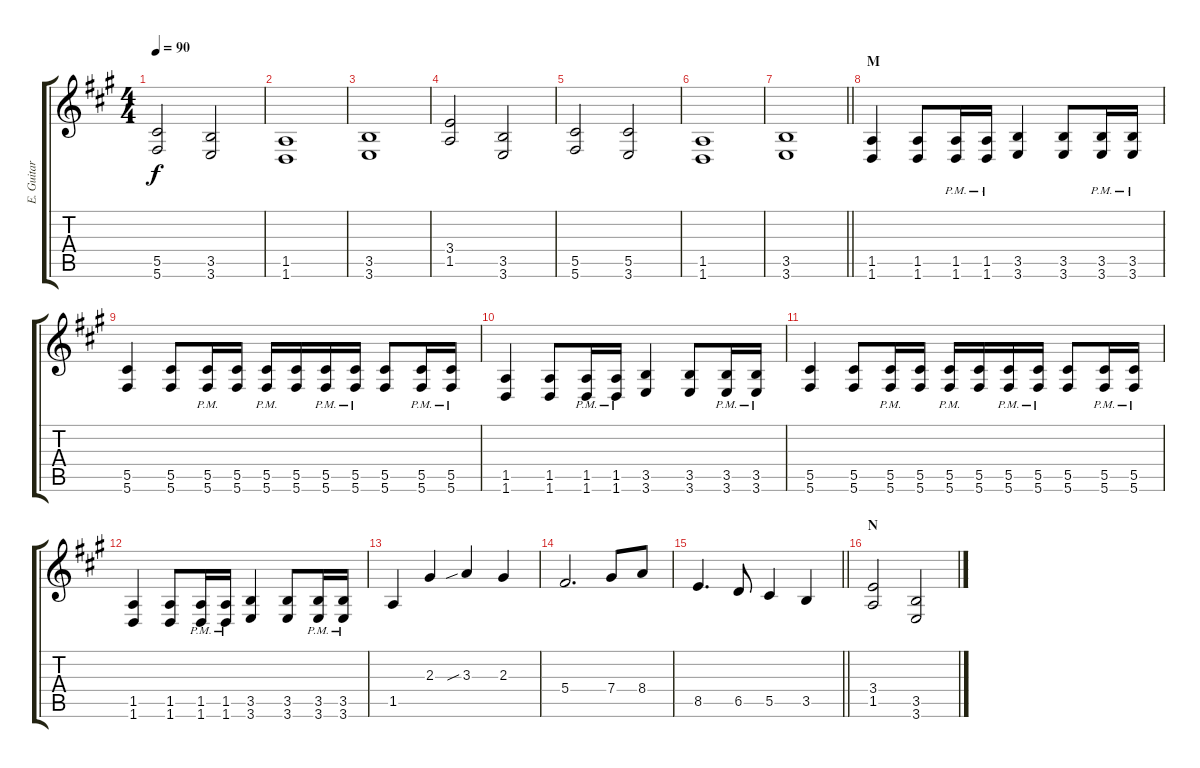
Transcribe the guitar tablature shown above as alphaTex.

\track ("E. Guitar I" "E. Guitar ") {instrument overdrivenguitar}
\staff {score tabs}
\tuning (Eb4 Bb3 Gb3 Db3 Ab2 Db2) {hide}
\ts (4 4)
\tempo 90
\clef g2
\ks a
(5.5 5.6).2{dy f} (3.5 3.6).2 |
(1.5 1.6).1 |
(3.5 3.6).1 |
(3.4 1.5).2 (3.5 3.6).2 |
(5.5 5.6).2 (5.5 3.6).2 |
(1.5 1.6).1 |
\barLineRight lightlight
(3.5 3.6).1 |
\section ("" "M")
(1.5 1.6).4 (1.5 1.6).8 (1.5{pm} 1.6{pm}).16 (1.5{pm} 1.6{pm}).16 (3.5 3.6).4 (3.5 3.6).8 (3.5{pm} 3.6{pm}).16 (3.5{pm} 3.6{pm}).16 |
(5.5 5.6).4 (5.5 5.6).8 (5.5{pm} 5.6{pm}).16 (5.5 5.6).16 (5.5{pm} 5.6{pm}).16 (5.5 5.6).16 (5.5{pm} 5.6{pm}).16 (5.5{pm} 5.6{pm}).16 (5.5 5.6).8 (5.5{pm} 5.6{pm}).16 (5.5{pm} 5.6{pm}).16 |
(1.5 1.6).4 (1.5 1.6).8 (1.5{pm} 1.6{pm}).16 (1.5{pm} 1.6{pm}).16 (3.5 3.6).4 (3.5 3.6).8 (3.5{pm} 3.6{pm}).16 (3.5{pm} 3.6{pm}).16 |
(5.5 5.6).4 (5.5 5.6).8 (5.5{pm} 5.6{pm}).16 (5.5 5.6).16 (5.5{pm} 5.6{pm}).16 (5.5 5.6).16 (5.5{pm} 5.6{pm}).16 (5.5{pm} 5.6{pm}).16 (5.5 5.6).8 (5.5{pm} 5.6{pm}).16 (5.5{pm} 5.6{pm}).16 |
(1.5 1.6).4 (1.5 1.6).8 (1.5{pm} 1.6{pm}).16 (1.5{pm} 1.6{pm}).16 (3.5 3.6).4 (3.5 3.6).8 (3.5{pm} 3.6{pm}).16 (3.5{pm} 3.6{pm}).16 |
1.5.4 2.3.4 3.3{sib}.4 2.3.4 |
5.4.2{d} 7.4.8 8.4.8 |
\barLineRight lightlight
8.5.4{d} 6.5.8 5.5.4 3.5.4 |
\section ("" "N")
(3.4 1.5).2 (3.5 3.6).2
